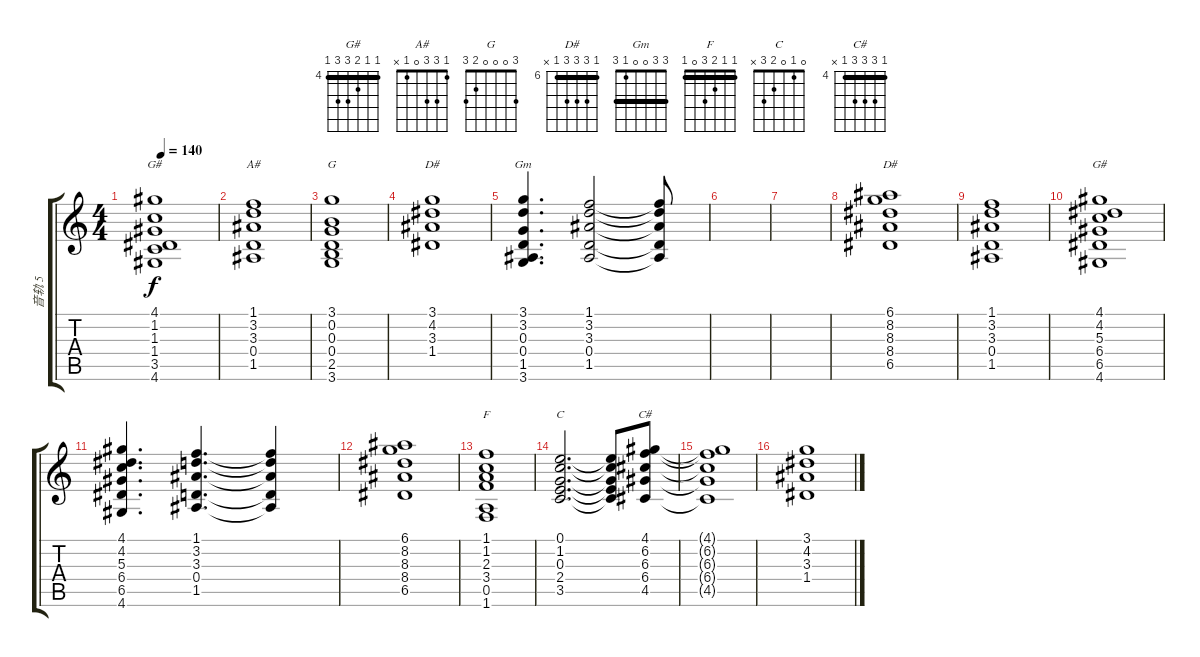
\track ("音轨 5" "音轨 5") {instrument distortionguitar}
\staff {score tabs}
\tuning (E4 B3 G3 D3 A2 E2) {hide}
\chord ("G#" 4 1 1 1 3 4) {barre 1}
\chord ("A#" 1 3 3 0 1 x)
\chord ("G" 3 0 0 0 2 3)
\chord ("D#" 3 4 3 1 x x) {barre 3}
\chord ("Gm" 3 3 0 0 1 3) {barre 3}
\chord ("D#" 6 8 8 8 6 x) {firstfret 6 barre 6}
\chord ("G#" 4 4 5 6 6 4) {firstfret 4 barre 4}
\chord ("F" 1 1 2 3 0 1) {barre 1}
\chord ("C" 0 1 0 2 3 x)
\chord ("C#" 4 6 6 6 4 x) {firstfret 4 barre 4}
\ts (4 4)
\tempo 140
\clef g2
\ks c
(4.1 1.2 1.3 1.4 3.5 4.6).1{ch "G#" dy f} |
(1.1 3.2 3.3 0.4 1.5).1{ch "A#"} |
(3.1 0.2 0.3 0.4 2.5 3.6).1{ch "G"} |
(3.1 4.2 3.3 1.4).1{ch "D#"} |
(3.1 3.2 0.3 0.4 1.5 3.6).4{d ch "Gm"} (1.1 3.2 3.3 0.4 1.5).2 (1.1{t} 3.2{t} 3.3{t} 0.4{t} 1.5{t}).8 |
|
|
(6.1 8.2 8.3 8.4 6.5).1{ch "D#"} |
(1.1 3.2 3.3 0.4 1.5).1 |
(4.1 4.2 5.3 6.4 6.5 4.6).1{ch "G#"} |
(4.1 4.2 5.3 6.4 6.5 4.6).4{d} (1.1 3.2 3.3 0.4 1.5).4{d} (1.1{t} 3.2{t} 3.3{t} 0.4{t} 1.5{t}).4 |
(6.1 8.2 8.3 8.4 6.5).1 |
(1.1 1.2 2.3 3.4 0.5 1.6).1{ch "F"} |
(0.1 1.2 0.3 2.4 3.5).2{d ch "C"} (0.1{t} 1.2{t} 0.3{t} 2.4{t} 3.5{t}).8 (4.1 6.2 6.3 6.4 4.5).8{ch "C#"} |
(4.1{t} 6.2{t} 6.3{t} 6.4{t} 4.5{t}).1 |
(3.1 4.2 3.3 1.4).1
